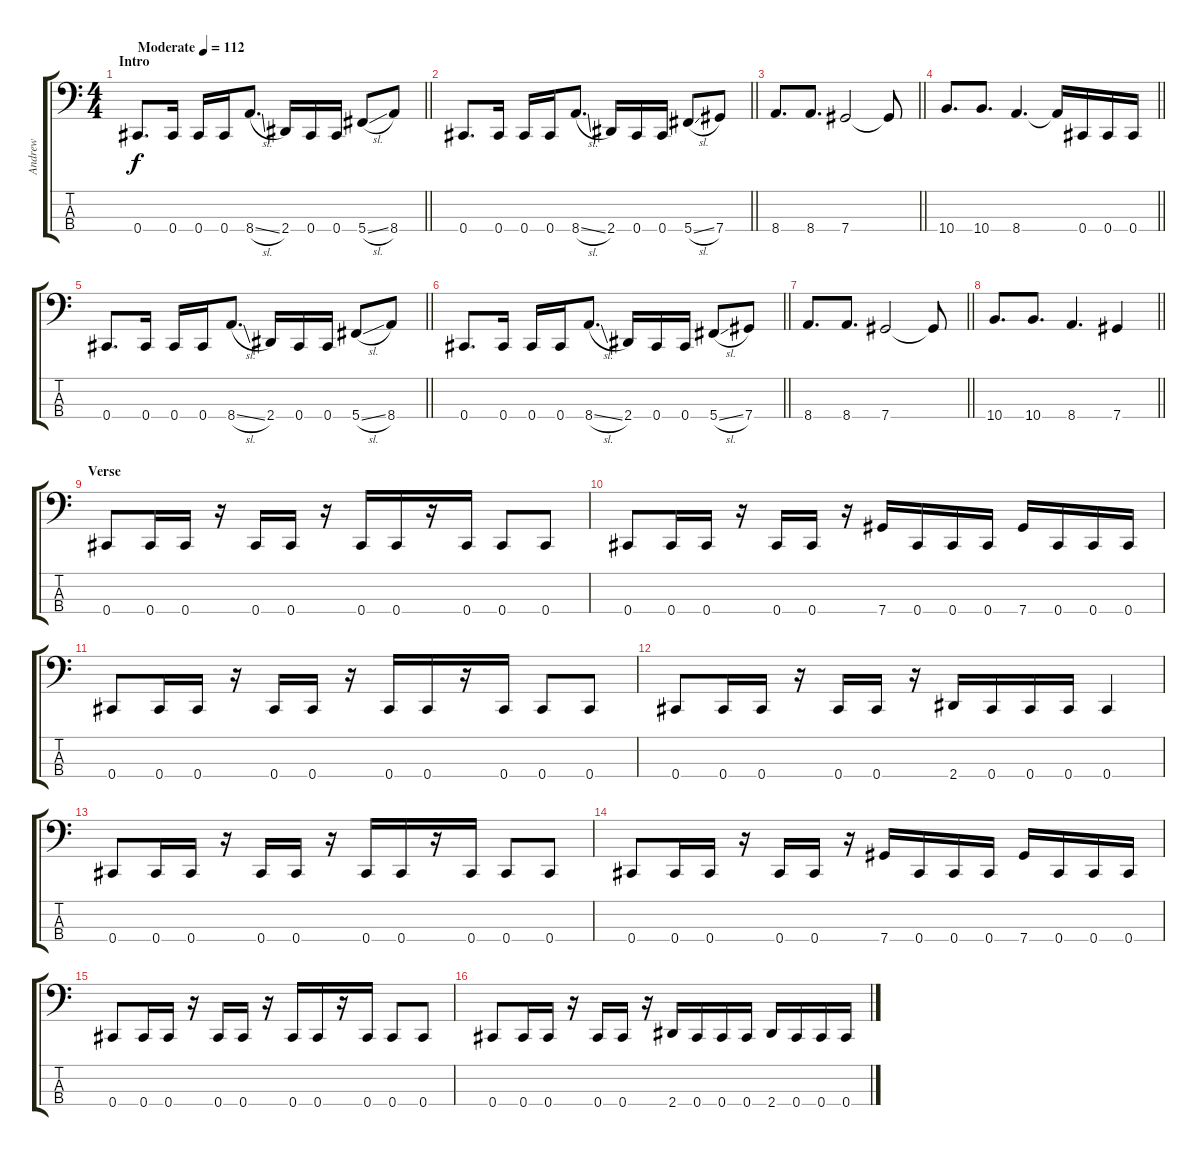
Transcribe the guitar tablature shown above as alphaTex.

\track ("Andrew" "Andrew") {instrument electricbasspick}
\staff {score tabs}
\tuning (Gb2 Db2 Ab1 Db1) {hide}
\ts (4 4)
\section ("" "Intro")
\tempo (112 "Moderate")
\clef f4
\barLineRight lightlight
\ks c
0.4.8{d dy f instrument electricbasspick} 0.4.16 0.4.16 0.4.16 8.4{sl}.8{d} 2.4.16 0.4.16 0.4.16 5.4{sl}.8 8.4.8 |
\barLineRight lightlight
0.4.8{d} 0.4.16 0.4.16 0.4.16 8.4{sl}.8{d} 2.4.16 0.4.16 0.4.16 5.4{sl}.8 7.4.8 |
\barLineRight lightlight
8.4.8{d} 8.4.8{d} 7.4.2 7.4{t}.8 |
\barLineRight lightlight
10.4.8{d} 10.4.8{d} 8.4.4{d} 8.4{t}.16 0.4.16 0.4.16 0.4.16 |
\barLineRight lightlight
0.4.8{d} 0.4.16 0.4.16 0.4.16 8.4{sl}.8{d} 2.4.16 0.4.16 0.4.16 5.4{sl}.8 8.4.8 |
\barLineRight lightlight
0.4.8{d} 0.4.16 0.4.16 0.4.16 8.4{sl}.8{d} 2.4.16 0.4.16 0.4.16 5.4{sl}.8 7.4.8 |
\barLineRight lightlight
8.4.8{d} 8.4.8{d} 7.4.2 7.4{t}.8 |
\barLineRight lightlight
10.4.8{d} 10.4.8{d} 8.4.4{d} 7.4.4 |
\section ("" "Verse")
0.4.8 0.4.16 0.4.16 r.16 0.4.16 0.4.16 r.16 0.4.16 0.4.16 r.16 0.4.16 0.4.8 0.4.8 |
0.4.8 0.4.16 0.4.16 r.16 0.4.16 0.4.16 r.16 7.4.16 0.4.16 0.4.16 0.4.16 7.4.16 0.4.16 0.4.16 0.4.16 |
0.4.8 0.4.16 0.4.16 r.16 0.4.16 0.4.16 r.16 0.4.16 0.4.16 r.16 0.4.16 0.4.8 0.4.8 |
0.4.8 0.4.16 0.4.16 r.16 0.4.16 0.4.16 r.16 2.4.16 0.4.16 0.4.16 0.4.16 0.4.4 |
0.4.8 0.4.16 0.4.16 r.16 0.4.16 0.4.16 r.16 0.4.16 0.4.16 r.16 0.4.16 0.4.8 0.4.8 |
0.4.8 0.4.16 0.4.16 r.16 0.4.16 0.4.16 r.16 7.4.16 0.4.16 0.4.16 0.4.16 7.4.16 0.4.16 0.4.16 0.4.16 |
0.4.8 0.4.16 0.4.16 r.16 0.4.16 0.4.16 r.16 0.4.16 0.4.16 r.16 0.4.16 0.4.8 0.4.8 |
0.4.8 0.4.16 0.4.16 r.16 0.4.16 0.4.16 r.16 2.4.16 0.4.16 0.4.16 0.4.16 2.4.16 0.4.16 0.4.16 0.4.16
